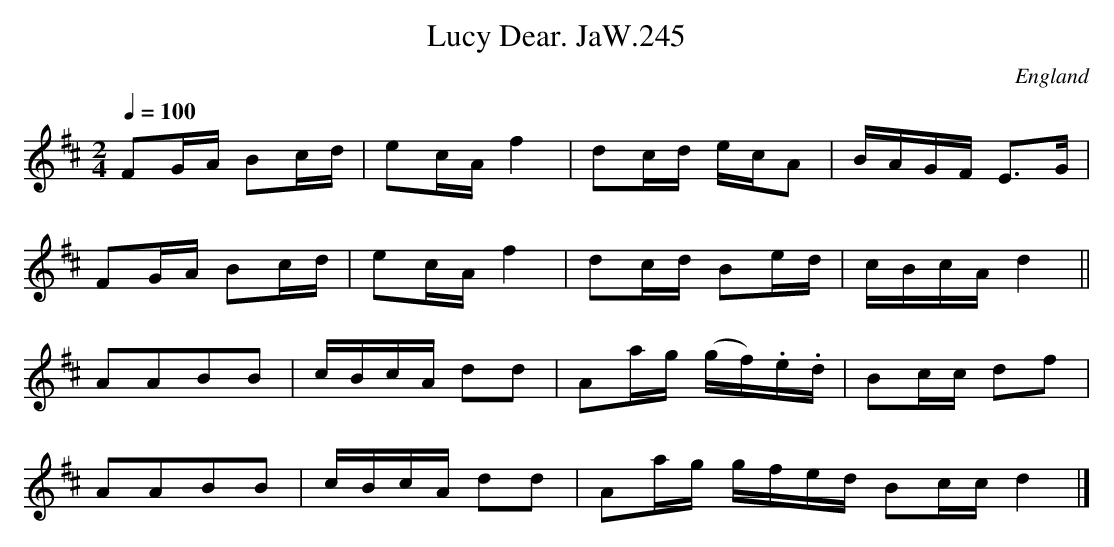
X:1
T:Lucy Dear. JaW.245
L:1/8
M:2/4
O:England
Q:1/4=100
K:D
FG/A/ Bc/d/|ec/A/f2|dc/d/ e/c/A|B/A/G/F/ E>G|!
FG/A/ Bc/d/|ec/A/ f2|dc/d/ Be/d/|c/B/c/A/ d2||!
AABB|c/B/c/A/ dd|Aa/g/ (g/f/).e/.d/|Bc/c/ df|!
AABB|c/B/c/A/ dd|Aa/g/ g/f/e/d/ Bc/c/ d2|]
